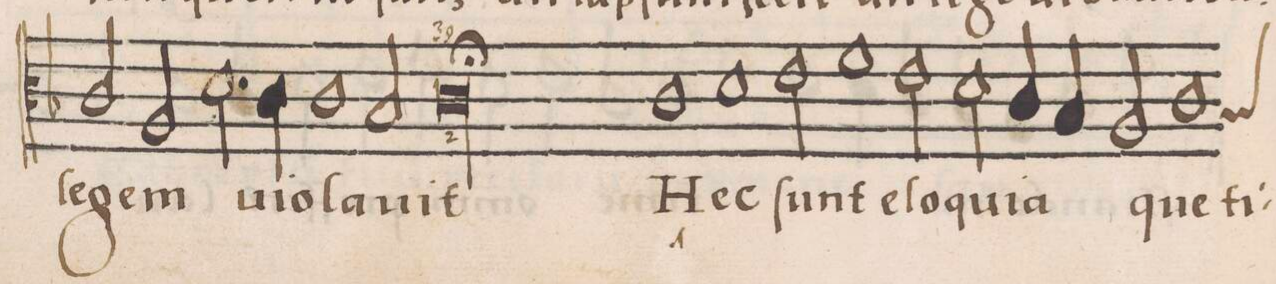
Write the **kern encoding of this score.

**kern	**text	**text
*I"CANTVS	*	*
*clefC3	*	*
*k[b-]	*	*
*met(C)	*	*
*M2/1	*	*
2c/	le-	.
2A/	-gem	.
2.d\	ui-	.
=67-	=67-	=67-
4c\	-o-	.
1c	-la-	.
2B-/	.	.
=68-	=68-	=68-
0c;l	-uit	.
=69-	=69-	=69-
1c	Hec	.
1d	.	.
=70-	=70-	=70-
2e\	ſunt	.
1f	e-	.
2e\	-lo-	.
=71-	=71-	=71-
2d\	-qui-	.
4c/	-a	.
4B-/	.	.
2A/	que	.
*custos:B-	*	*
1c\	ti-	.
=72-	=72-	=72-
*-	*-	*-
